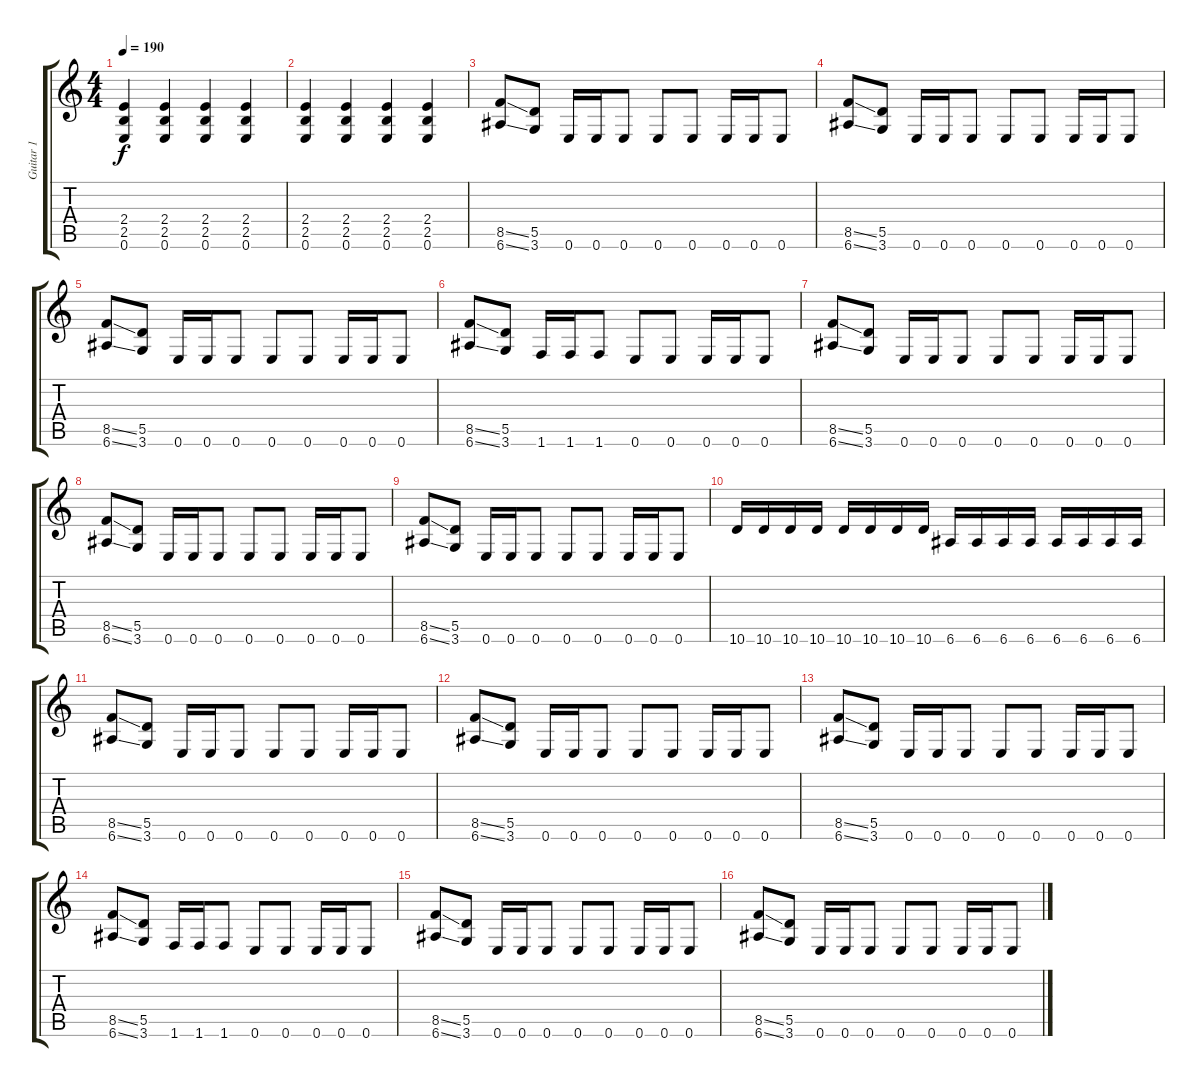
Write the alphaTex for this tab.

\track ("Guitar 1" "Guitar 1") {instrument distortionguitar}
\staff {score tabs}
\tuning (E4 B3 G3 D3 A2 E2) {hide}
\ts (4 4)
\tempo 190
\clef g2
\ks c
(2.4 2.5 0.6).4{dy f} (2.4 2.5 0.6).4 (2.4 2.5 0.6).4 (2.4 2.5 0.6).4 |
(2.4 2.5 0.6).4 (2.4 2.5 0.6).4 (2.4 2.5 0.6).4 (2.4 2.5 0.6).4 |
(8.5{ss} 6.6{ss}).8 (5.5 3.6).8 0.6.16 0.6.16 0.6.8 0.6.8 0.6.8 0.6.16 0.6.16 0.6.8 |
(8.5{ss} 6.6{ss}).8 (5.5 3.6).8 0.6.16 0.6.16 0.6.8 0.6.8 0.6.8 0.6.16 0.6.16 0.6.8 |
(8.5{ss} 6.6{ss}).8 (5.5 3.6).8 0.6.16 0.6.16 0.6.8 0.6.8 0.6.8 0.6.16 0.6.16 0.6.8 |
(8.5{ss} 6.6{ss}).8 (5.5 3.6).8 1.6.16 1.6.16 1.6.8 0.6.8 0.6.8 0.6.16 0.6.16 0.6.8 |
(8.5{ss} 6.6{ss}).8 (5.5 3.6).8 0.6.16 0.6.16 0.6.8 0.6.8 0.6.8 0.6.16 0.6.16 0.6.8 |
(8.5{ss} 6.6{ss}).8 (5.5 3.6).8 0.6.16 0.6.16 0.6.8 0.6.8 0.6.8 0.6.16 0.6.16 0.6.8 |
(8.5{ss} 6.6{ss}).8 (5.5 3.6).8 0.6.16 0.6.16 0.6.8 0.6.8 0.6.8 0.6.16 0.6.16 0.6.8 |
10.6.16 10.6.16 10.6.16 10.6.16 10.6.16 10.6.16 10.6.16 10.6.16 6.6.16 6.6.16 6.6.16 6.6.16 6.6.16 6.6.16 6.6.16 6.6.16 |
(8.5{ss} 6.6{ss}).8 (5.5 3.6).8 0.6.16 0.6.16 0.6.8 0.6.8 0.6.8 0.6.16 0.6.16 0.6.8 |
(8.5{ss} 6.6{ss}).8 (5.5 3.6).8 0.6.16 0.6.16 0.6.8 0.6.8 0.6.8 0.6.16 0.6.16 0.6.8 |
(8.5{ss} 6.6{ss}).8 (5.5 3.6).8 0.6.16 0.6.16 0.6.8 0.6.8 0.6.8 0.6.16 0.6.16 0.6.8 |
(8.5{ss} 6.6{ss}).8 (5.5 3.6).8 1.6.16 1.6.16 1.6.8 0.6.8 0.6.8 0.6.16 0.6.16 0.6.8 |
(8.5{ss} 6.6{ss}).8 (5.5 3.6).8 0.6.16 0.6.16 0.6.8 0.6.8 0.6.8 0.6.16 0.6.16 0.6.8 |
(8.5{ss} 6.6{ss}).8 (5.5 3.6).8 0.6.16 0.6.16 0.6.8 0.6.8 0.6.8 0.6.16 0.6.16 0.6.8
